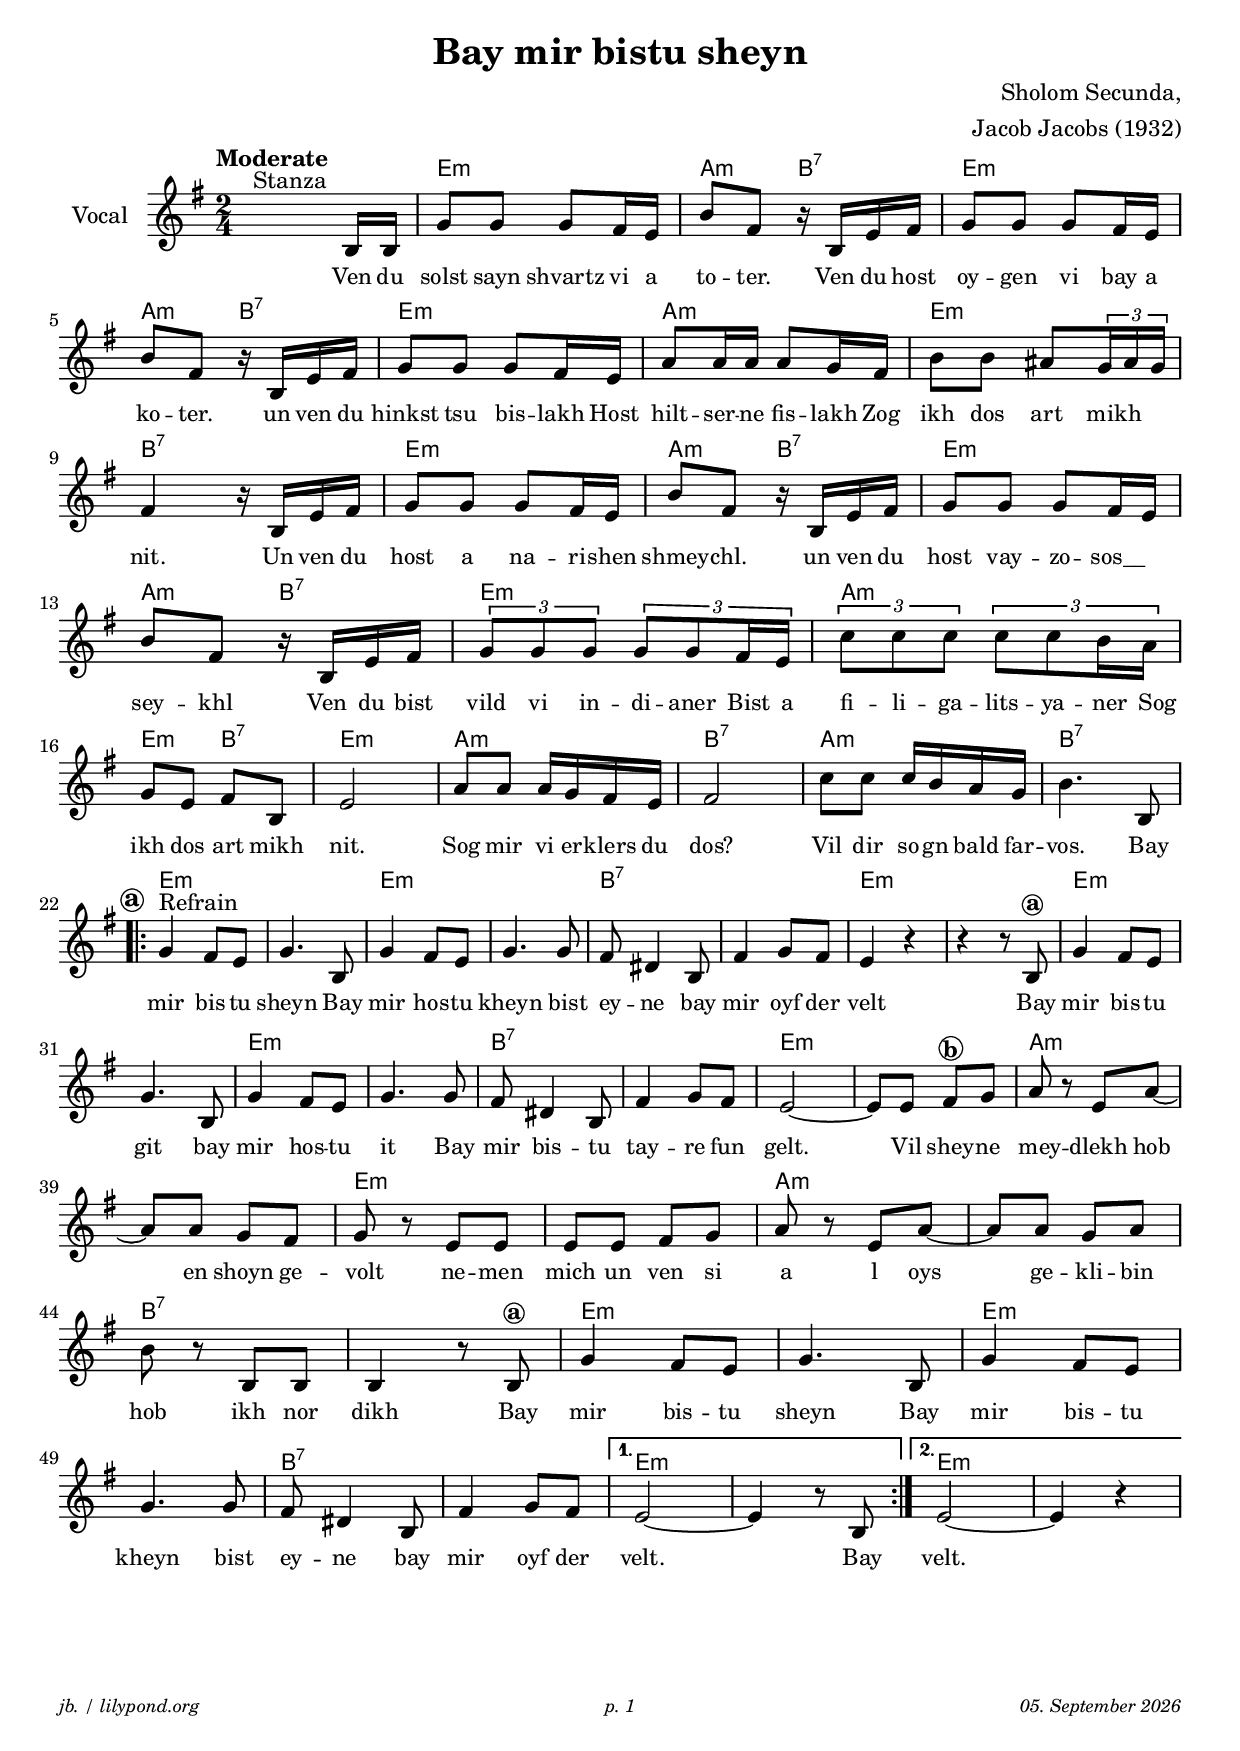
\version "2.20.0"
\include "../_common/footers.ily"
\footer_common_with_pagenum 

\paper {
  system-system-spacing.padding = #1.3
  #(set-paper-size "a4")
%WITHEMPTYSTAFF-ON% system-system-spacing.padding = #8

}
\header {
  title = "Bay mir bistu sheyn"
  composer = "Sholom Secunda,"
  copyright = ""
  arranger = "Jacob Jacobs (1932)"
  meter = \markup \italic {""}
}

\markup \vspace #0 % space between header and score

global = {
  \key e \minor
  \time 2/4
}

melodie = {
   \override TupletBracket.bracket-visibility = ##t % make "triolen" brackets visible
   \tupletUp
   s4.^"Stanza" b16 b16 g'8 8 8  fis'16 e' 
   b'8 fis' r16 b16 e' fis' g'8 8 8 fis'16 e'  \break
   b'8 fis' r16 b e' fis' g'8 8 8 fis'16 e' 
   a'8 16 16 8 g'16 fis' b'8 8 ais' \tuplet 3/2 {g'16 ais' g'} \break
   fis'4 r16 b16 e'fis' g'8 8 8 fis'16 e' 
   b'8 fis' r16 b16 e'fis' g'8 8 8 fis'16 e' \break
   b'8 fis' r16 b16 e'fis' \tuplet 3/2 {g'8 g' g'} \tuplet 3/2 {g'8 8 fis'16 e'}
   \tuplet 3/2 {c''8 8 8} \tuplet 3/2 {c''8 8 b'16 a'} \break
   g'8 e' fis' b e'2 a'8 8 a'16 g' fis' e' fis'2
   c''8 8 16 b' a' g' b'4. b8 \break
   \repeat volta 2 {
     \mark \markup { \bold \fontsize #-1 \circle a }
     g'4^"Refrain" fis'8 e' g'4.  b8 g'4 fis'8 e' g'4. 8 
     fis' dis'4 b8 fis'4 g'8 fis' e'4 r4r r8  b^\markup { \bold \circle a } g'4 fis'8 e' \break
     g'4. b8 g'4 fis'8 e' g'4. 8 fis' dis'4 b8 
     fis'4 g'8 fis'e'2~ 8 8 fis'^\markup { \bold \circle b } g' a' r e' a'~ \break
     8 8 g' fis' g' r e' 8 8 8 8 fis' g' a' r e' a'~ 8 8 g' a' \break
     b' r b b b4 r8 b^\markup { \bold \circle a }  g'4 fis'8 e' g'4. b8 g'4 fis'8 e' \break
     g'4.  8 fis' dis'4 b8 fis'4 g'8 fis'
   }
   \alternative {
     { e'2~ 4 r8 b }
     { e'2~ e'4 r4}
   }
 }

 
akkorde = \chordmode { 
    s2 e:m a4:m b:7 e2:m a4:m b:7 e2:m a:m e:m b:7
    e2:m a4:m b:7 e2:m a4:m b:7 e2:m a:m e4:m b:7 e2:m a:m b:7 a:m b:7 
    \repeat volta 2 {
       e2:m s e:m s b:7 s e:m s e:m s e:m s b:7 s e:m s a:m s e:m s a:m s b:7 s e:m s e:m s b:7 s
    }
    \alternative {
     { e2:m s2 }
     { e2:m s2 }
      
    }
    }

% lyrics

stanza_one = \lyricmode 
{ 
  \set fontSize = #-1
  ""4. Ven16 du solst8 sayn shvartz vi16 a 
  to8 -- ter.8 16 Ven du host oy8 -- gen vi bay16 a 
  ko8 -- ter.8  16 un ven du hinkst8 tsu bis -- lakh16 Host 
  hilt8 -- ser16 -- ne fis8 -- lakh16 Zog ikh8 dos art8 "   mikh"
  nit.4 16 Un ven du host8 a na -- ri16 -- shen 
  shmey8 -- chl.8 16 un ven du host8 vay -- zo -- " sos__"
  sey8 -- khl8 16 Ven du bist 
  \tuplet 3/2 { vild8 vi in } -- di16. -- aner16.   "Bist "32  a32  
  \tuplet 3/2 { fi8 -- li -- ga } -- lits16. -- ya16. -- "ner "32  Sog32 
  ikh8 dos art mikh nit.2 Sog8 mir vi16 er -- klers du dos?2 
  Vil8 dir so16 -- gn bald far -- vos.4. Bay8 
  \repeat volta 2 {
  mir4 bis8 -- tu sheyn4.  Bay8 mir4 hos8 -- tu kheyn4. bist8 
  ey -- ne4 bay8 mir4 oyf8 der velt2 4 8 Bay mir4 bis8 -- tu 
  git4. bay8 mir4 hos8 -- tu it4. Bay8 mir bis4 -- tu8 
  tay4 -- re8 fun gelt.2 8 Vil shey8 -- ne mey4 -- dlekh8 hob8 
  8 en shoyn ge -- volt4 ne8 -- men mich un ven si a8 8 l oys8 8 ge -- kli -- bin8 
  hob8 8 ikh nor dikh4 8 Bay mir4 bis8 -- tu sheyn4. Bay8 mir4 bis8 -- tu 
  kheyn4. bist8 ey -- ne4 bay8 mir4 oyf8 der 
  }
  \alternative {
     { velt.2 4 8 Bay8}
     { velt.2}
  }
}



\score {
%MIDION% \unfoldRepeats { %directive do this only on midigenreration  
<<
  \new ChordNames \with { 
    \override ChordName.font-size = #-0
  }
  \akkorde

  \new Staff \with {
    midiInstrument = "acoustic guitar (nylon)"
    instrumentName = "Vocal"
  } 
  { 
    \clef "treble" 
    \tempo "Moderate"
    {
    \global
    \melodie
    }
  
  }
% textstrophen
  \new Lyrics \with {    
    \override VerticalAxisGroup.nonstaff-relatedstaff-spacing.padding = #1  %spacer before textlines
  }
  {
    \stanza_one
  }

%WITHEMPTYSTAFF-ON% \new Staff {\clef "moderntab" s2 * 55 }  % empty staff


>>
%MIDION%  } %directive do this only on midigenreration


  \layout {
  }
  \midi {
    \tempo 4=60
  }
}
